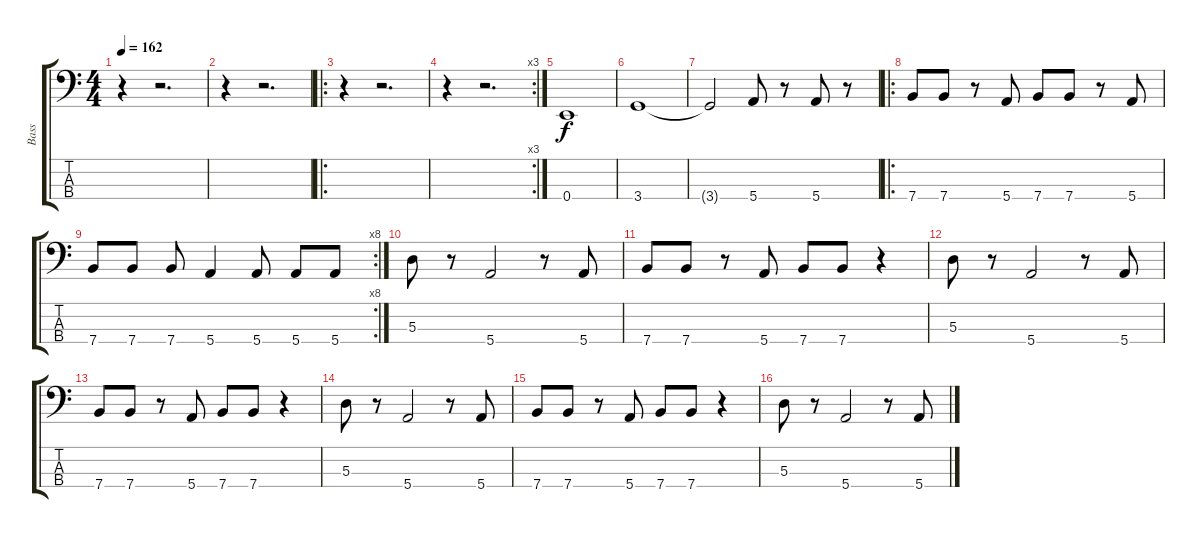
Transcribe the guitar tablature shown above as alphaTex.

\track ("Bass" "Bass") {instrument acousticguitarnylon}
\staff {score tabs}
\tuning (G2 D2 A1 E1) {hide}
\ts (4 4)
\tempo 162
\clef f4
\ks c
r.4{dy f instrument acousticguitarnylon} r.2{d} |
r.4 r.2{d} |
\ro
r.4 r.2{d} |
\rc 3
r.4 r.2{d} |
0.4.1 |
3.4.1 |
3.4{t}.2 5.4.8 r.8 5.4.8 r.8 |
\ro
7.4.8 7.4.8 r.8 5.4.8 7.4.8 7.4.8 r.8 5.4.8 |
\rc 8
7.4.8 7.4.8 7.4.8 5.4.4 5.4.8 5.4.8 5.4.8 |
5.3.8 r.8 5.4.2 r.8 5.4.8 |
7.4.8 7.4.8 r.8 5.4.8 7.4.8 7.4.8 r.4 |
5.3.8 r.8 5.4.2 r.8 5.4.8 |
7.4.8 7.4.8 r.8 5.4.8 7.4.8 7.4.8 r.4 |
5.3.8 r.8 5.4.2 r.8 5.4.8 |
7.4.8 7.4.8 r.8 5.4.8 7.4.8 7.4.8 r.4 |
5.3.8 r.8 5.4.2 r.8 5.4.8
